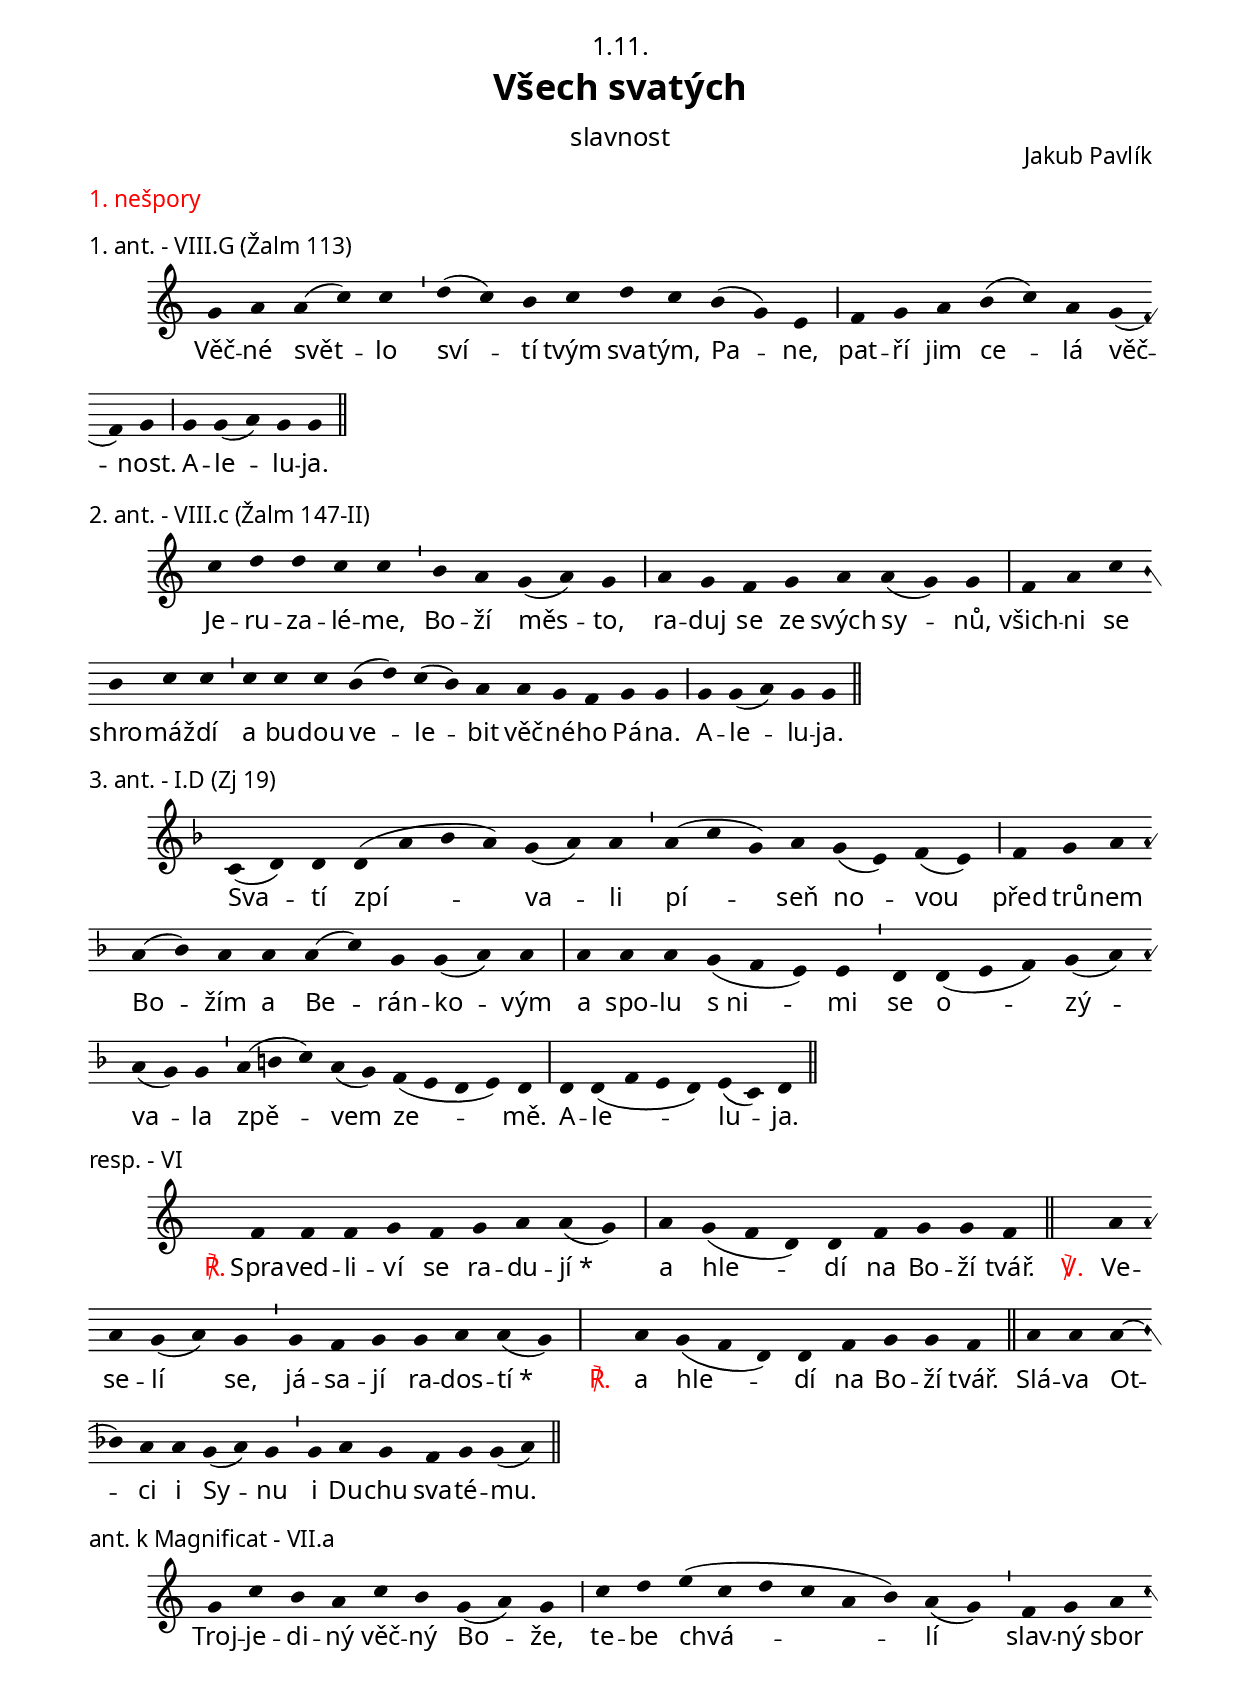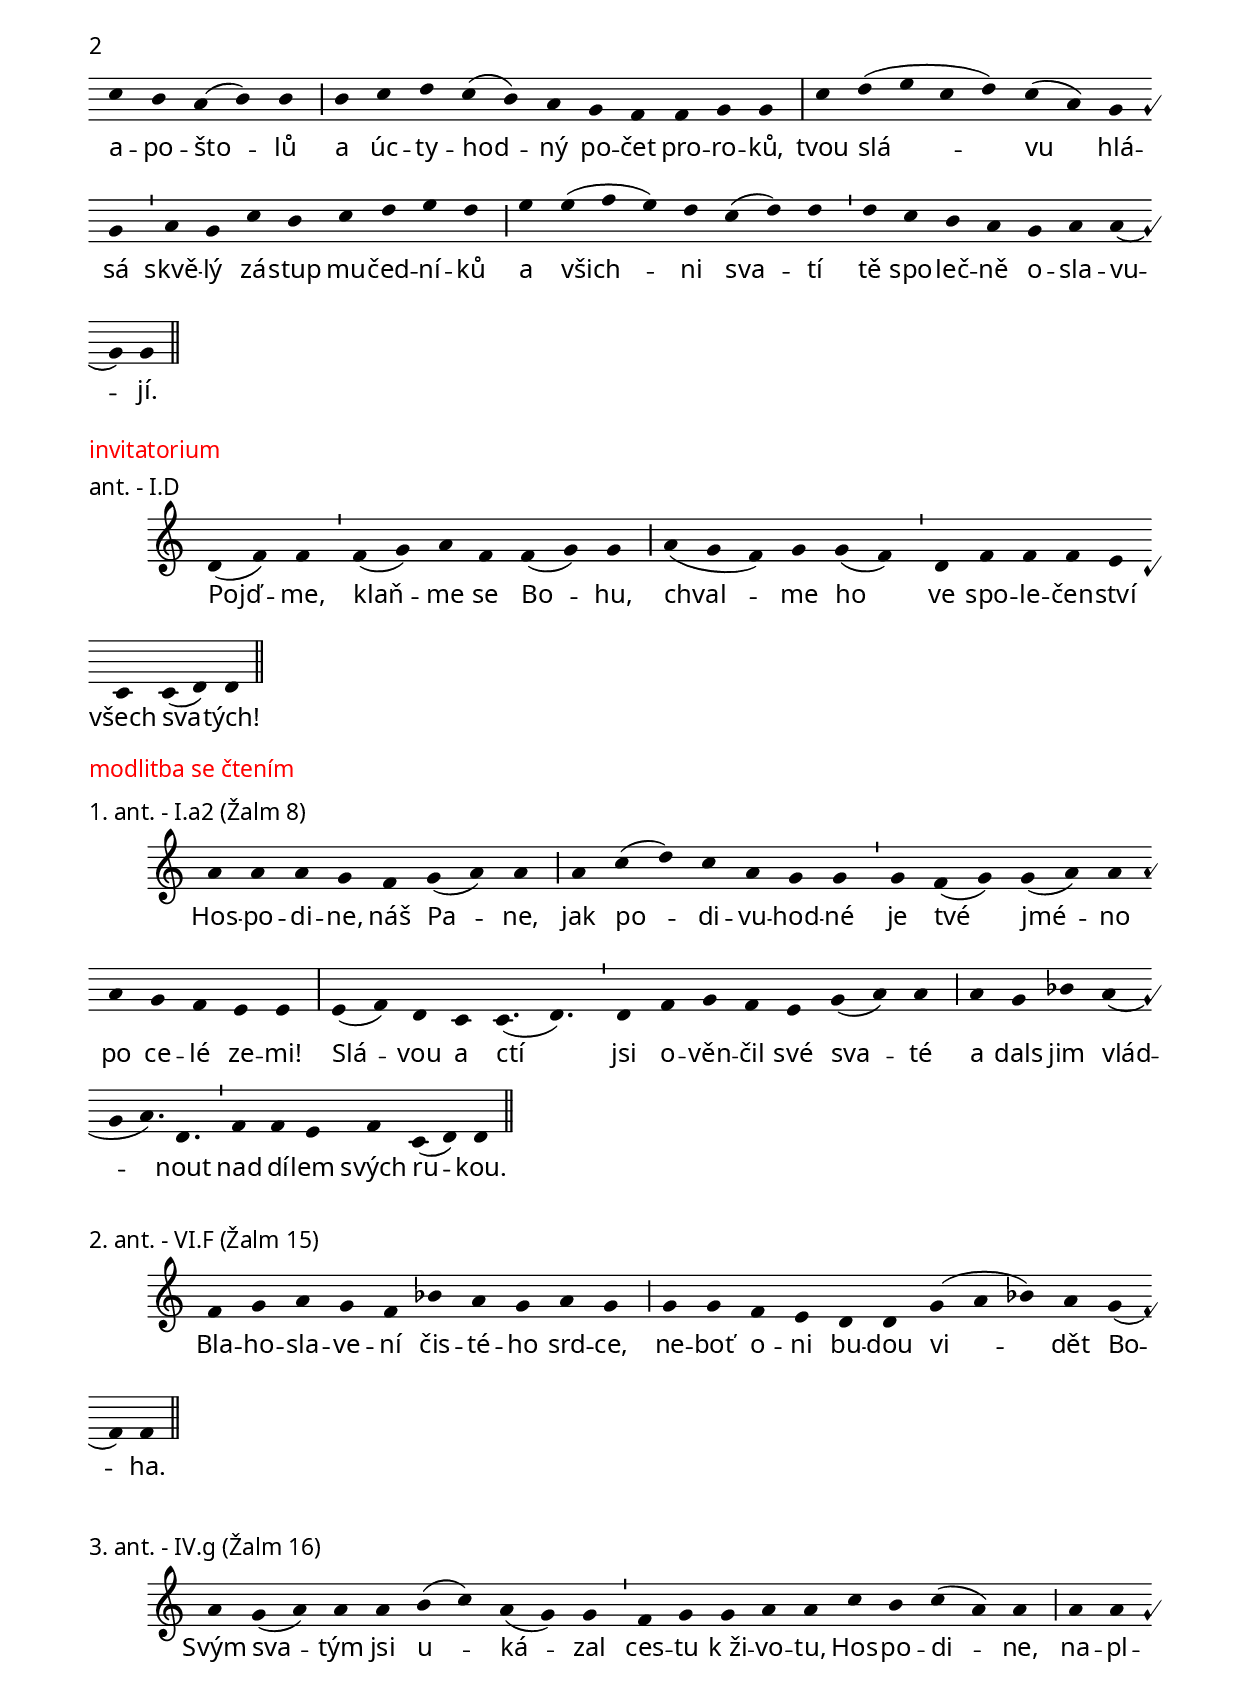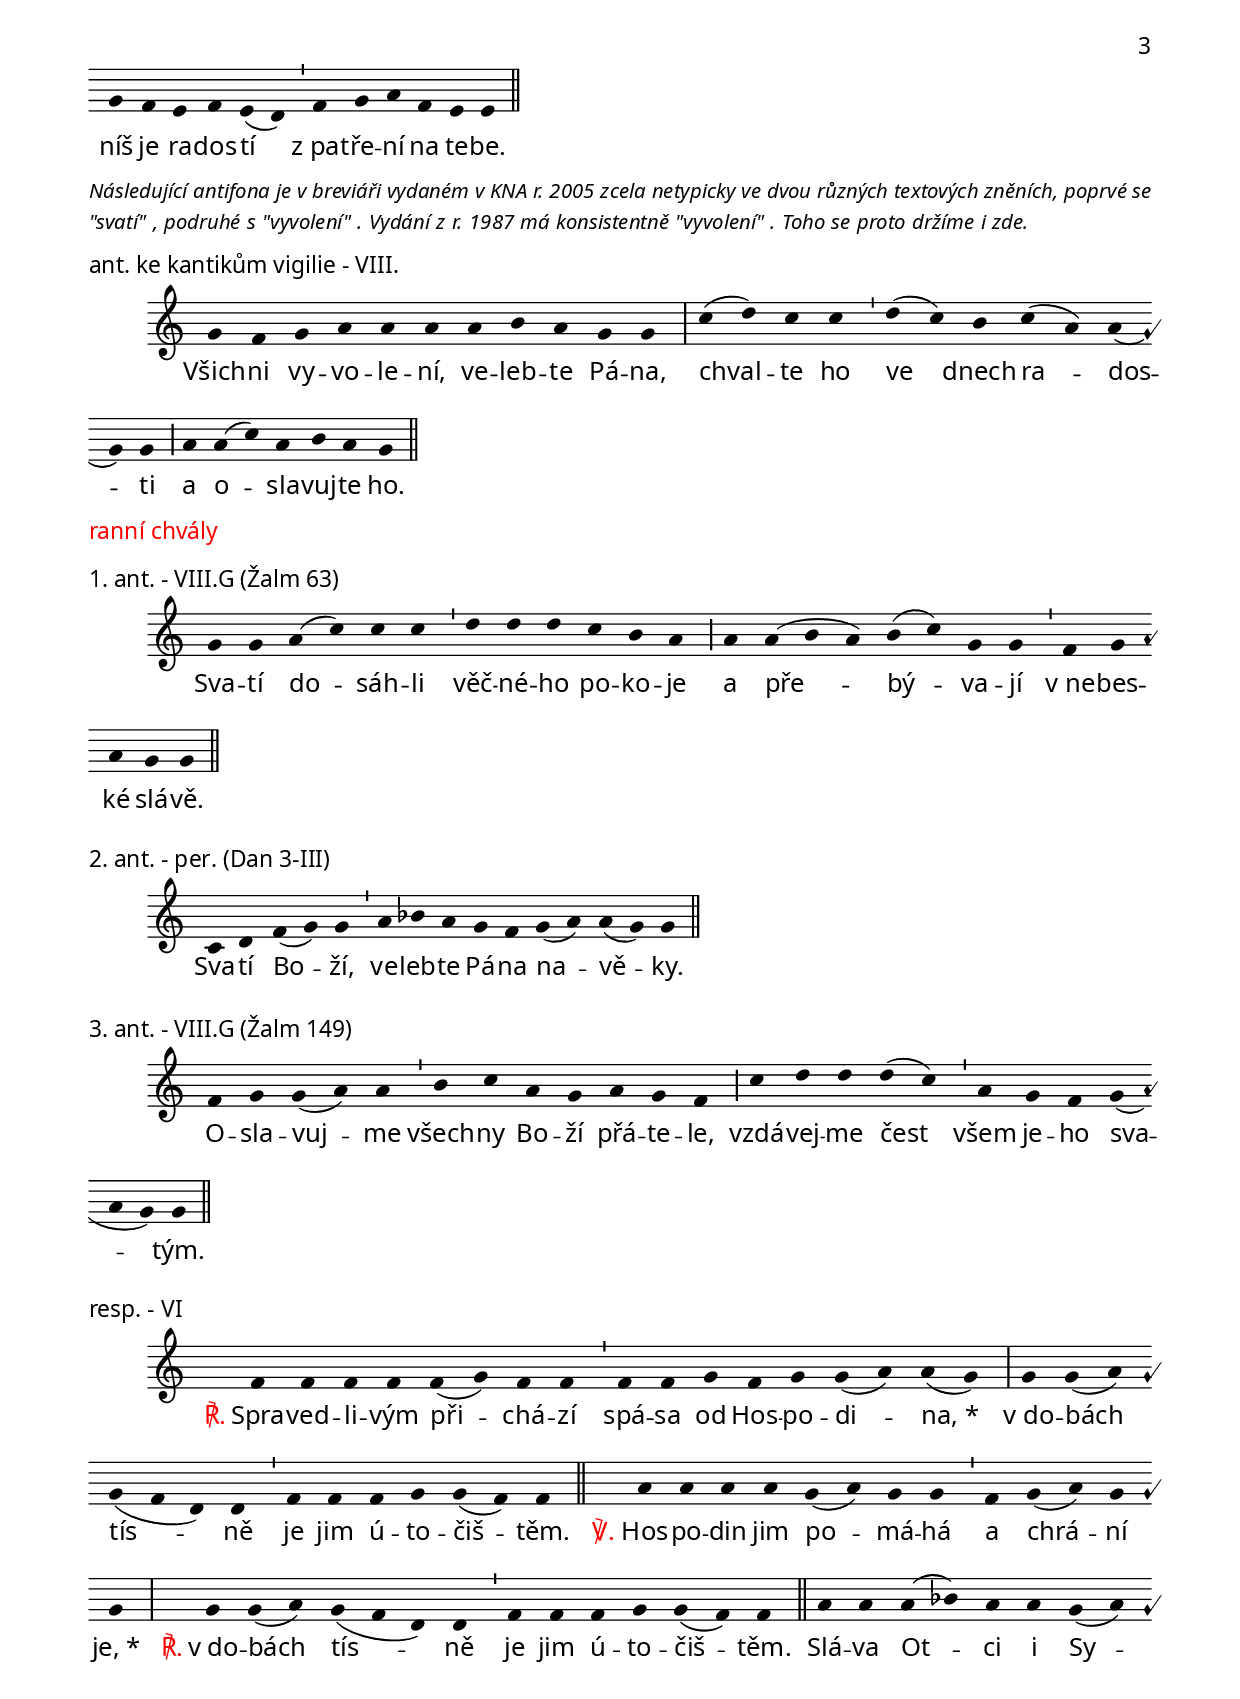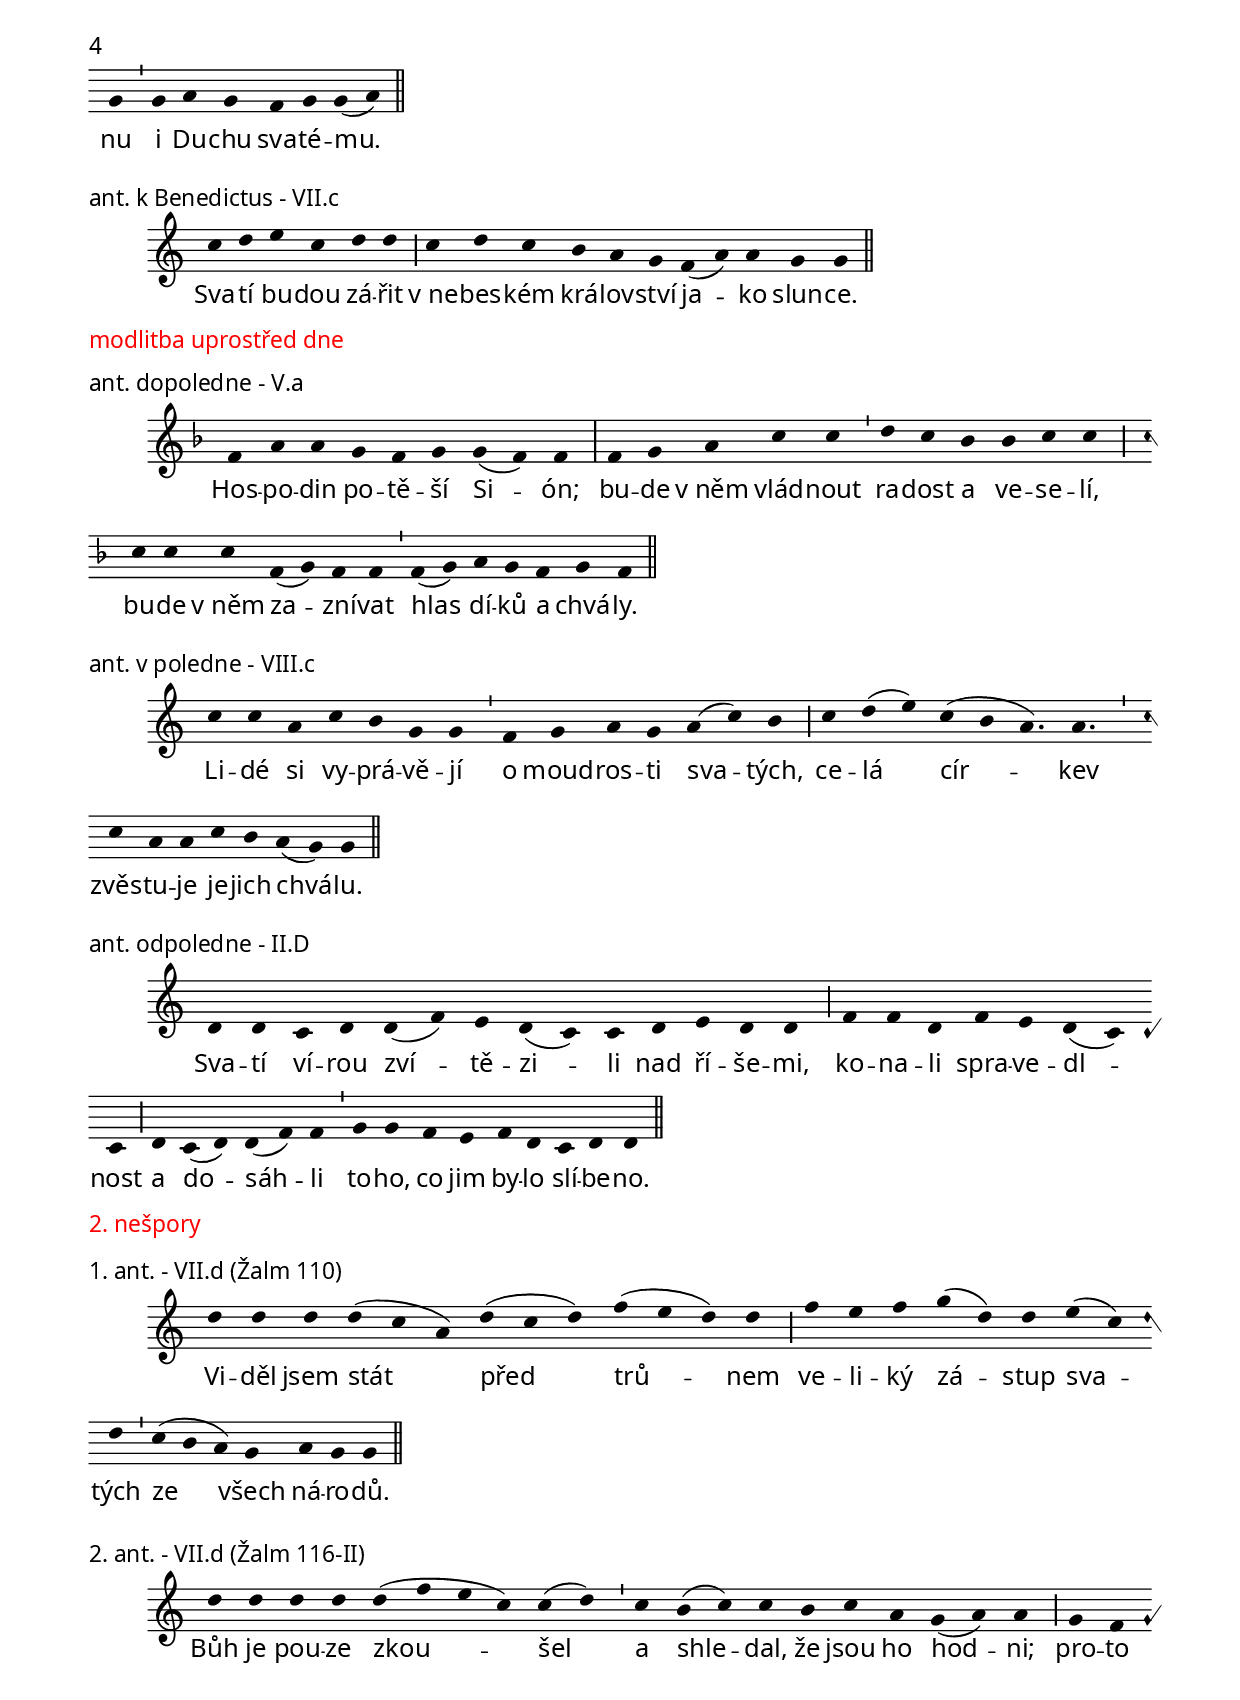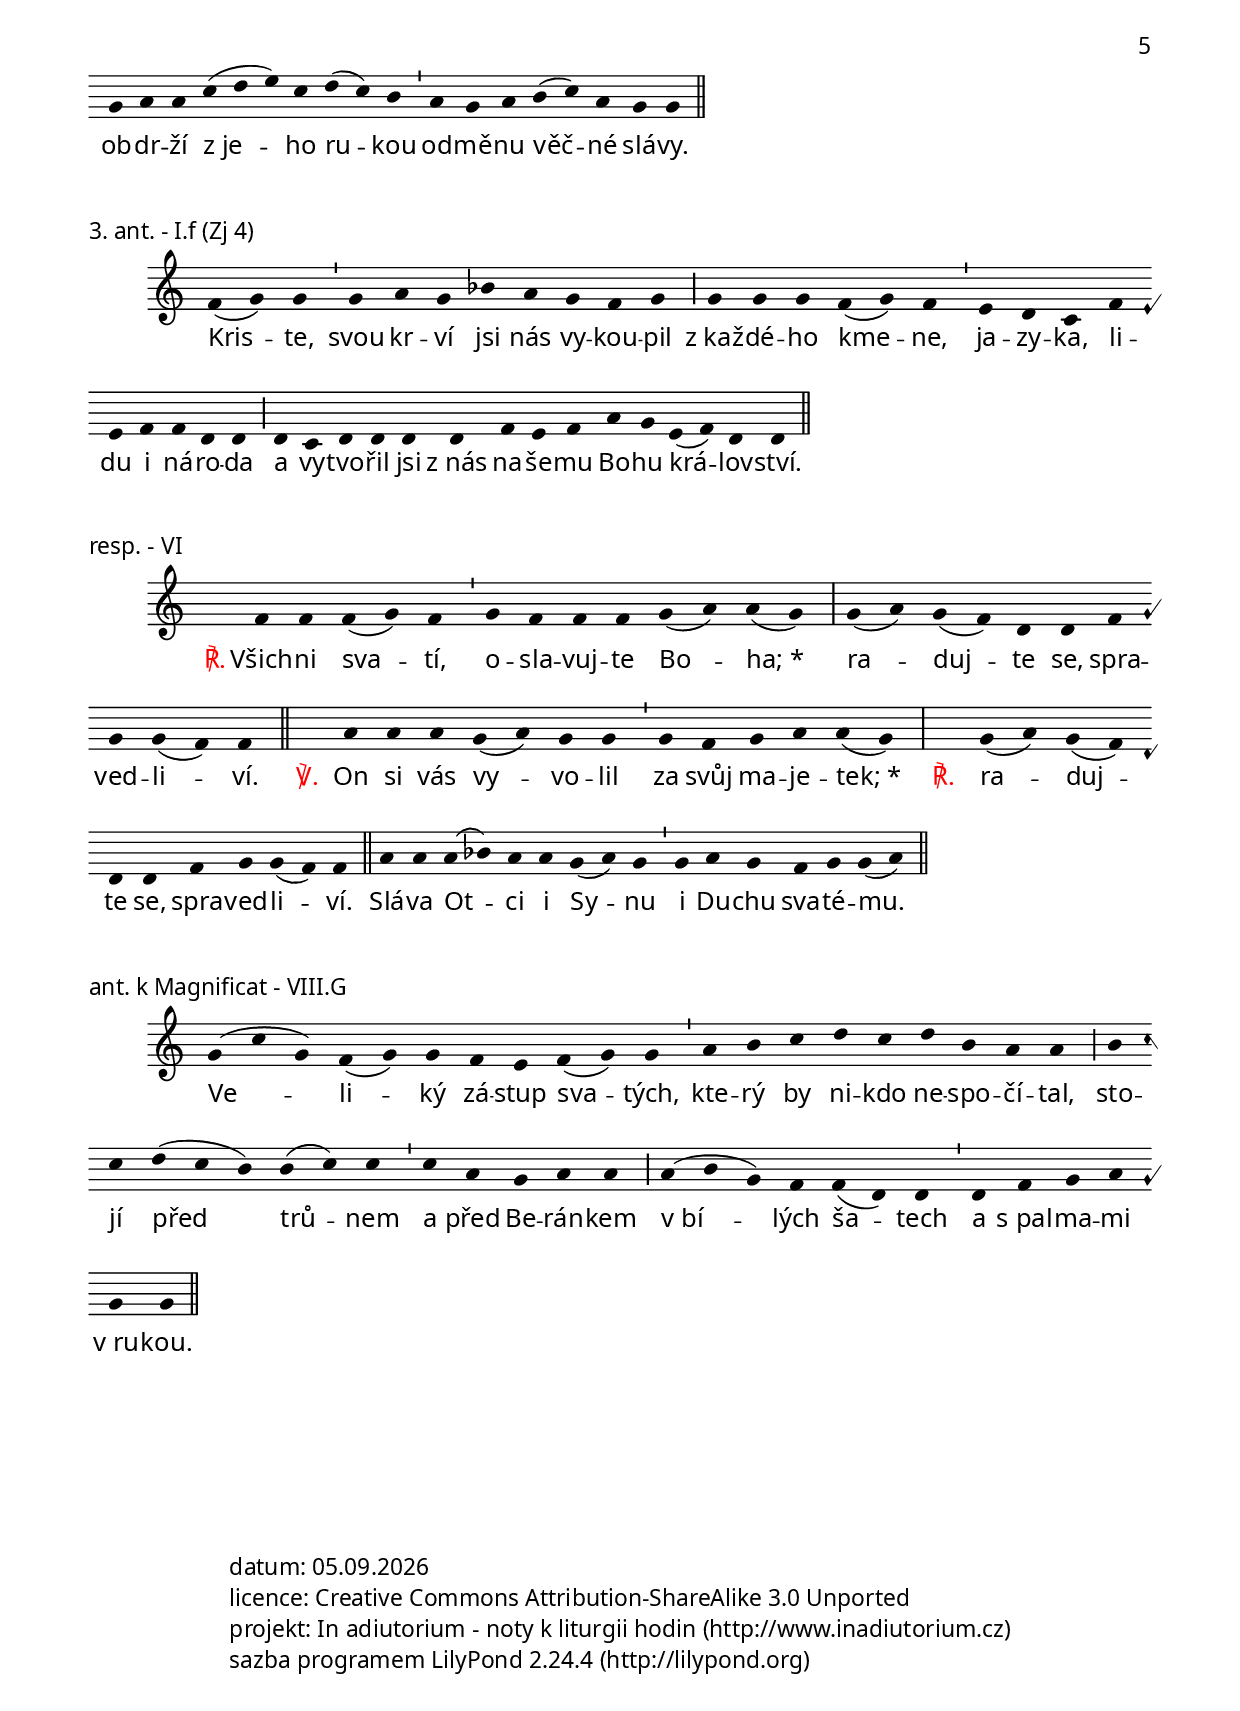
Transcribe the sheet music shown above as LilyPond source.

\version "2.16.0"

\include "../spolecne.ly"
\include "../dilyresponsorii.ly"

\header {
  title = \markup\titleSvatek
            "Všech svatých"
            slavnost
            1.11.
  composer = "Jakub Pavlík"
}

\markup {\nadpisHodinka {"1. nešpory"}}

\score {
  \relative c'' {
    \choralniRezim
    g4 a a( c) c \barMin d( c) b c d c b( g) e \barMaior
    f g a b( c) a g( f) g \barMaior
    g g( a) g g \barFinalis
  }
  \addlyrics {
    Věč -- né svět -- lo sví -- tí tvým sva -- tým, Pa -- ne,
    pat -- ří jim ce -- lá věč -- nost.
    A -- le -- lu -- ja.
  }
  \header {
    quid = "1. ant."
    modus = "VIII"
    differentia = "G"
    psalmus = "Žalm 113"
    id = "1ne-a1"
    fial = "fial://commune/commune_jedenmucednik.ly#1ne-amag-velik"
    piece = \markup {\sestavTitulek}
  }
}

\score {
  \relative c'' {
    \choralniRezim
    c4 d d c c \barMin b a g( a) g \barMaior
    a g f g a a( g) g \barMax
    f a c b c c \barMin
    c c c b( d) c( b) a a g f g g \barMaior
    g g( a) g g \barFinalis
  }
  \addlyrics {
    Je -- ru -- za -- lé -- me, Bo -- ží měs -- to,
    ra -- duj se ze svých sy -- nů,
    všich -- ni se shro -- máž -- dí
    a bu -- dou ve -- le -- bit věč -- né -- ho Pá -- na.
    A -- le -- lu -- ja.
  }
  \header {
    quid = "2. ant."
    modus = "VIII"
    differentia = "c"
    psalmus = "Žalm 147-II"
    id = "1ne-a2"
    fons = "2. část: žaltář, 4.t., pá, r.ch., 2.ant."
    fial = "fial://antifony/tyden4_6patek.ly#rch-ant2?konec&+aleluja"
    piece = \markup {\sestavTitulek}
  }
}

\score {
  \relative c' {
    \key f \major
    \choralniRezim
    c4( d) d d( a' bes a) g( a) a \barMin a( c g) a g( e) f( e) \barMaior
    f g a a( bes) a a a( c) g g( a) a \barMax
    a a a g( f e) e \barMin d d( e f) g( a) a( g) g \barMin a( b c) a( g) f( e d e) d \barMax

    d d( f e d) e( c) d \barFinalis
  }
  \addlyrics {
    Sva -- tí zpí -- va -- li pí -- seň no -- vou
    před trů -- nem Bo -- žím a Be -- rán -- ko -- vým
    a spo -- lu s_ni -- mi se o -- zý -- va -- la zpě -- vem ze -- mě.

    A -- le -- lu -- ja.
  }
  \header {
    quid = "3. ant."
    modus = "I"
    differentia = "D"
    psalmus = "Zj 19"
    id = "1ne-a3"
    fial = "fial://commune/commune_svatymuz.ly#2ne-a3"
    piece = \markup {\sestavTitulek}
  }
}

\score {
  \relative c' {
    \choralniRezim

    % R
    \neviditelna f
    f4 f f g f g a a( g) \barMax
    a g( f d) d f g g f \barFinalis
    % V
    \neviditelna a
    a4 a g( a) g \barMin g f g g a a( g) \barMax
    % R
    \neviditelna a
    a g( f d) d f g g f \barFinalis
    % Slava
    \respVIdoxologie \barFinalis
  }
  \addlyrics {
    \Response Spra -- ved -- li -- ví se ra -- du -- jí_*
    a hle -- dí na Bo -- ží tvář.
    \Verse Ve -- se -- lí se, já -- sa -- jí ra -- dos -- tí_*
    \Response a hle -- dí na Bo -- ží tvář.
    \textRespDoxologie
  }
  \header {
    quid = "resp."
    modus = "VI"
    id = "1ne-r"
    piece = \markup {\sestavTitulekResp}
  }
}

\score {
  \relative c'' {
    \choralniRezim
    g4 c b a c b g( a) g \barMaior
    c d e( c d c a b) a( g) \barMin f g a c b a( b) b \barMaior
    b c d c( b) a g f f g g \barMax

    c d( e c d) c( a) g g \barMin a g c b c d e d \barMaior
    e e( f e) d c( d) d \barMin d c b a g a a( g) g \barFinalis
  }
  \addlyrics {
    Troj -- je -- di -- ný věč -- ný Bo -- že,
    te -- be chvá -- lí slav -- ný sbor a -- po -- što -- lů
    a úc -- ty -- hod -- ný po -- čet pro -- ro -- ků,

    tvou slá -- vu hlá -- sá skvě -- lý zá -- stup mu -- čed -- ní -- ků
    a všich -- ni sva -- tí tě spo -- leč -- ně o -- sla -- vu -- jí.
  }
  \header {
    quid = "ant. k Magnificat"
    modus = "VII"
    differentia = "a"
    psalmus = ""
    placet = "věnovat jí trochu péče, zejm. úvodu"
    id = "1ne-amag"
    piece = \markup {\sestavTitulekBezZalmu}
  }
}

\markup {\nadpisHodinka {"invitatorium"}}

\score {
  \relative c' {
    \choralniRezim
    d( f) f \barMin f( g) a f f( g) g \barMaior
    a( g f) g g( f) \barMin d f f f e c c( d) d \barFinalis
  }
  \addlyrics {
    Pojď -- me, klaň -- me se Bo -- hu,
    chval -- me ho ve spo -- le -- čen -- ství všech sva -- tých!
  }
  \header {
    quid = "ant."
    modus = "I"
    differentia = "D"
    psalmus = ""
    fial = "commune/commune_svatymuz.ly#invit1?zacatek=12"
    id = "invit"
    piece = \markup {\sestavTitulekBezZalmu}
  }
}

\markup {\nadpisHodinka {"modlitba se čtením"}}

\score {
  \relative c'' {
    \choralniRezim
    a4 a a g f g( a) a \barMaior
    a c( d) c a g g \barMin g f( g) g( a) a a g f e e \barMax

    e( f) d c c4.( d) \barMin d4 f g f e g( a) a \barMaior
    a g bes a( g a4.) d, \barMin f4 f e f c( d) d \barFinalis
  }
  \addlyrics {
    Hos -- po -- di -- ne, náš Pa -- ne,
    jak po -- di -- vu -- hod -- né je tvé jmé -- no po ce -- lé ze -- mi!

    Slá -- vou a ctí jsi o -- věn -- čil své sva -- té
    a dals jim vlád -- nout nad dí -- lem svých ru -- kou.
  }
  \header {
    quid = "1. ant."
    modus = "I"
    differentia = "a2"
    psalmus = "Žalm 8"
    fial = "sanktoral/0705cyrilametodej.ly#2ne-a2"
    id = "mc-a1"
    piece = \markup {\sestavTitulek}
  }
}

\score {
  \relative c' {
    \choralniRezim
    f4 g a g f bes a g a g \barMaior
    g g f e d d g( a bes) a g( f) f \barFinalis
  }
  \addlyrics {
    Bla -- ho -- sla -- ve -- ní čis -- té -- ho srd -- ce,
    ne -- boť o -- ni bu -- dou vi -- dět Bo -- ha.
  }
  \header {
    quid = "2. ant."
    modus = "VI"
    differentia = "F"
    psalmus = "Žalm 15"
    fial = "antifony/tyden1_2pondeli.ly#ne-ant2"
    id = "mc-a2"
    piece = \markup {\sestavTitulek}
  }
}

\score {
  \relative c'' {
    \choralniRezim
    a4 g( a) a a b( c) a( g) g \barMin
    f g g a a
    c b c( a) a \barMaior
    a a g f e f e( d) \barMin
    f g a f e e \barFinalis
  }
  \addlyrics {
    Svým sva -- tým jsi u -- ká -- zal
    ces -- tu k_ži -- vo -- tu,
    Hos -- po -- di -- ne,
    na -- pl -- níš je ra -- dos -- tí
    z_pat -- ře -- ní na te -- be.
  }
  \header {
    quid = "3. ant."
    modus = "IV"
    differentia = "g"
    psalmus = "Žalm 16"
    id = "mc-a3"
    piece = \markup {\sestavTitulek}
  }
}

\markup\justify\small\italic{
  Následující antifona je v breviáři vydaném v KNA r. 2005
  zcela netypicky ve dvou různých textových zněních,
  poprvé se "\"svatí\"", podruhé s "\"vyvolení\"".
  Vydání z r. 1987 má konsistentně "\"vyvolení\"".
  Toho se proto držíme i zde.
}

\score {
  \relative c'' {
    \choralniRezim
    g4 f g a a a a b a g g \barMax
    c( d) c c \barMin d( c) b c( a) a( g) g \barMaior
    a a( c) a b a g \barFinalis
  }
  \addlyrics {
    Všich -- ni vy -- vo -- le -- ní,
    ve -- leb -- te Pá -- na,
    chval -- te ho ve dnech ra -- dos -- ti
    a o -- sla -- vuj -- te ho.
  }
  \header {
    quid = "ant. ke kantikům vigilie"
    modus = "VIII"
    differentia = ""
    psalmus = ""
    placet = "začátek půjde lépe"
    fial = "antifony/velikonoce_tyden1_3utery.ly#rch-a2?konec&-aleluja"
    id = "mc-avig"
    piece = \markup {\sestavTitulekBezZalmu}
  }
}

\markup {\nadpisHodinka {"ranní chvály"}}

\score {
  \relative c'' {
    \choralniRezim
    g4 g a( c) c c \barMin d d d c b a \barMaior
    a a( b a) b( c) g g \barMin  f g a g g \barFinalis
  }
  \addlyrics {
    Sva -- tí do -- sáh -- li věč -- né -- ho po -- ko -- je
    a pře -- bý -- va -- jí v_ne -- bes -- ké slá -- vě.
  }
  \header {
    quid = "1. ant."
    modus = "VIII"
    differentia = "G"
    psalmus = "Žalm 63"
    id = "rch-a1"
    fial = "fial://commune/commune_jedenmucednik.ly#2ne-amag"
    piece = \markup {\sestavTitulek}
  }
}

\score {
  \relative c' {
    \choralniRezim
    c4 d f( g) g \barMin
    a bes a g f g( a) a( g) g \barFinalis
  }
  \addlyrics {
    Sva -- tí Bo -- ží,
    ve -- leb -- te Pá -- na na -- vě -- ky.
  }
  \header {
    quid = "2. ant."
    modus = "per"
    differentia = ""
    psalmus = "Dan 3-III"
    id = "rch-a2"
    piece = \markup {\sestavTitulek}
  }
}

\score {
  \relative c' {
    \choralniRezim
    f4 g g( a) a \barMin b c a g a g f \barMaior
    c' d d d( c) \barMin a g f g( a g) g \barFinalis
  }
  \addlyrics {
    O -- sla -- vuj -- me všech -- ny Bo -- ží přá -- te -- le,
    vzdá -- vej -- me čest všem je -- ho sva -- tým.
  }
  \header {
    quid = "3. ant."
    modus = "VIII"
    differentia = "G"
    psalmus = "Žalm 149"
    id = "rch-a3"
    piece = \markup {\sestavTitulek}
  }
}

\score {
  \relative c' {
    \choralniRezim

    % R
    \neviditelna f
    f4 f f f f( g) f f \barMin f f g f g g( a) a( g) \barMax
    g g( a) g( f d) d \barMin f f f g g( f) f \barFinalis
    % V
    \neviditelna a
    a4 a a a g( a) g g \barMin f g( a) g g \barMax
    % R
    \neviditelna a
    g g( a) g( f d) d \barMin f f f g g( f) f \barFinalis
    % Slava
    \respVIdoxologie \barFinalis
  }
  \addlyrics {
    \Response Spra -- ved -- li -- vým při -- chá -- zí spá -- sa od Hos -- po -- di -- na,_*
    v_do -- bách tís -- ně je jim ú -- to -- čiš -- těm.
    \Verse Hos -- po -- din jim po -- má -- há a chrá -- ní je,_*
    \Response v_do -- bách tís -- ně je jim ú -- to -- čiš -- těm.
    \textRespDoxologie
  }
  \header {
    quid = "resp."
    modus = "VI"
    id = "rch-r"
    fons = "commune více muč., 2. nešp."
    fial = "fial://commune/commune_vicemucedniku.ly#2ne-resp"
    piece = \markup {\sestavTitulekResp}
  }
}

\score {
  \relative c'' {
    \choralniRezim
    c4 d e c d d \barMaior
    c d c b a g f( a) a g g \barFinalis
  }
  \addlyrics {
    Sva -- tí bu -- dou zá -- řit
    v_ne -- bes -- kém krá -- lov -- ství ja -- ko slun -- ce.
  }
  \header {
    quid = "ant. k Benedictus"
    modus = "VII"
    differentia = "c"
    psalmus = ""
    id = "rch-aben"
    piece = \markup {\sestavTitulekBezZalmu}
  }
}

\markup {\nadpisHodinka {"modlitba uprostřed dne"}}

\score {
  \relative c' {
    \choralniRezim
    \key f \major
    f4 a a g f g g( f) f \barMax
    f g a c c \barMin d c bes bes c c \barMaior
    c c c f,( g) f f \barMin f( g) a g f g f \barFinalis
  }
  \addlyrics {
    Hos -- po -- din po -- tě -- ší Si -- ón;
    bu -- de v_něm vlád -- nout ra -- dost a ve -- se -- lí,
    bu -- de v_něm za -- zní -- vat hlas dí -- ků a chvá -- ly.
  }
  \header {
    quid = "ant. dopoledne"
    modus = "V"
    differentia = "a"
    psalmus = ""
    id = "tercie"
    piece = \markup {\sestavTitulekBezZalmu}
  }
}

\score {
  \relative c'' {
    \choralniRezim
    c4 c a c b g g \barMin f g a g a( c) b \barMaior
    c d( e) c( b a4.) a \barMin c4 a a c b a( g) g \barFinalis
  }
  \addlyrics {
    Li -- dé si vy -- prá -- vě -- jí o moud -- ros -- ti sva -- tých,
    ce -- lá cír -- kev zvěs -- tu -- je je -- jich chvá -- lu.
  }
  \header {
    quid = "ant. v poledne"
    modus = "VIII"
    differentia = "c"
    psalmus = ""
    id = "sexta"
    piece = \markup {\sestavTitulekBezZalmu}
  }
}

\score {
  \relative c' {
    \choralniRezim
    d4 d c d d( f) e d( c) c d e d d \barMaior
    f f d f e d( c) c \barMaior
    d c( d) d( f) f \barMin g g f e f d c d d \barFinalis
  }
  \addlyrics {
    Sva -- tí ví -- rou zví -- tě -- zi -- li nad ří -- še -- mi,
    ko -- na -- li spra -- ve -- dl -- nost
    a do -- sáh -- li to -- ho, co jim by -- lo slí -- be -- no.
  }
  \header {
    quid = "ant. odpoledne"
    modus = "II"
    differentia = "D"
    psalmus = ""
    id = "nona"
    piece = \markup {\sestavTitulekBezZalmu}
  }
}

\markup {\nadpisHodinka {"2. nešpory"}}

\score {
  \relative c'' {
    \choralniRezim
    d4 d d d( c a) d( c d) f( e d) d \barMaior
    f e f g( d) d e( c) d \barMin c( b a) g a g g  \barFinalis
  }
  \addlyrics {
    Vi -- děl jsem stát před trů -- nem
    ve -- li -- ký zá -- stup sva -- tých ze všech ná -- ro -- dů.
  }
  \header {
    quid = "1. ant."
    modus = "VII"
    differentia = "d"
    psalmus = "Žalm 110"
    id = "2ne-a1"
    piece = \markup {\sestavTitulek}
  }
}

\score {
  \relative c'' {
    \choralniRezim
    d4 d d d d( f e c) c( d) \barMin
    c b( c) c b c a g( a) a \barMaior
    g f g a a c( d e) c d( c) b \barMin
    a g a b( c) a g g \barFinalis
  }
  \addlyrics {
    Bůh je pou -- ze zkou -- šel
    a shle -- dal, že jsou ho hod -- ni;
    pro -- to ob -- dr -- ží z_je -- ho ru -- kou
    od -- mě -- nu věč -- né slá -- vy.
  }
  \header {
    quid = "2. ant."
    modus = "VII"
    differentia = "d"
    psalmus = "Žalm 116-II"
    id = "2ne-a2"
    piece = \markup {\sestavTitulek}
  }
}

\score {
  \relative c' {
    \choralniRezim
    f4( g) g \barMin g a g bes a g f g \barMaior
    g g g f( g) f \barMin e d c f e f f d d \barMaior
    d c d d d d f e f a g e( f) d d \barFinalis
  }
  \addlyrics {
    Kris -- te, svou kr -- ví jsi nás vy -- kou -- pil
    z_kaž -- dé -- ho kme -- ne, ja -- zy -- ka, li -- du i ná -- ro -- da
    a vy -- tvo -- řil jsi z_nás na -- še -- mu Bo -- hu krá -- lov -- ství.
  }
  \header {
    quid = "3. ant."
    modus = "I"
    differentia = "f"
    psalmus = "Zj 4"
    id = "2ne-a3"
    placet = "melodie na prvním 'jsi' mě sice nedráždí, ale pravděpodobně není zcela košer"
    piece = \markup {\sestavTitulek}
  }
}

\score {
  \relative c' {
    \choralniRezim

    % R
    \neviditelna c
    f f f( g) f \barMin g f f f g( a) a( g) \barMax
    g( a) g( f) d d f g g( f) f \barFinalis
    % V
    \neviditelna a
    a a a g( a) g g \barMin g f g a a( g) \barMax
    % R
    \neviditelna a
    g( a) g( f) d d f g g( f) f \barFinalis
    % Slava
    \respVIdoxologie \barFinalis
  }
  \addlyrics {
    \Response Všich -- ni sva -- tí, o -- sla -- vuj -- te Bo -- ha;_*
    ra -- duj -- te se, spra -- ved -- li -- ví.
    \Verse On si vás vy -- vo -- lil za svůj ma -- je -- tek;_*
    \Response ra -- duj -- te se, spra -- ved -- li -- ví.
    \textRespDoxologie
  }
  \header {
    quid = "resp."
    modus = "VI"
    id = "2ne-r"
    piece = \markup {\sestavTitulekResp}
  }
}

\score {
  \relative c'' {
    \choralniRezim
    g4( c g) f( g) g f e f( g) g \barMin
    a b c d c d b a a \barMaior
    b c d( c b) b( c) c \barMin c a g a a \barMaior
    a( b g) f f( d) d \barMin d f g a g g \barFinalis
  }
  \addlyrics {
    Ve -- li -- ký zá -- stup sva -- tých,
    kte -- rý by ni -- kdo ne -- spo -- čí -- tal,
    sto -- jí před trů -- nem a před Be -- rán -- kem
    v_bí -- lých ša -- tech a s_pal -- ma -- mi v_ru -- kou.
  }
  \header {
    quid = "ant. k Magnificat"
    modus = "VIII"
    differentia = "G"
    psalmus = ""
    id = "2ne-amag"
    piece = \markup {\sestavTitulekBezZalmu}
  }
}